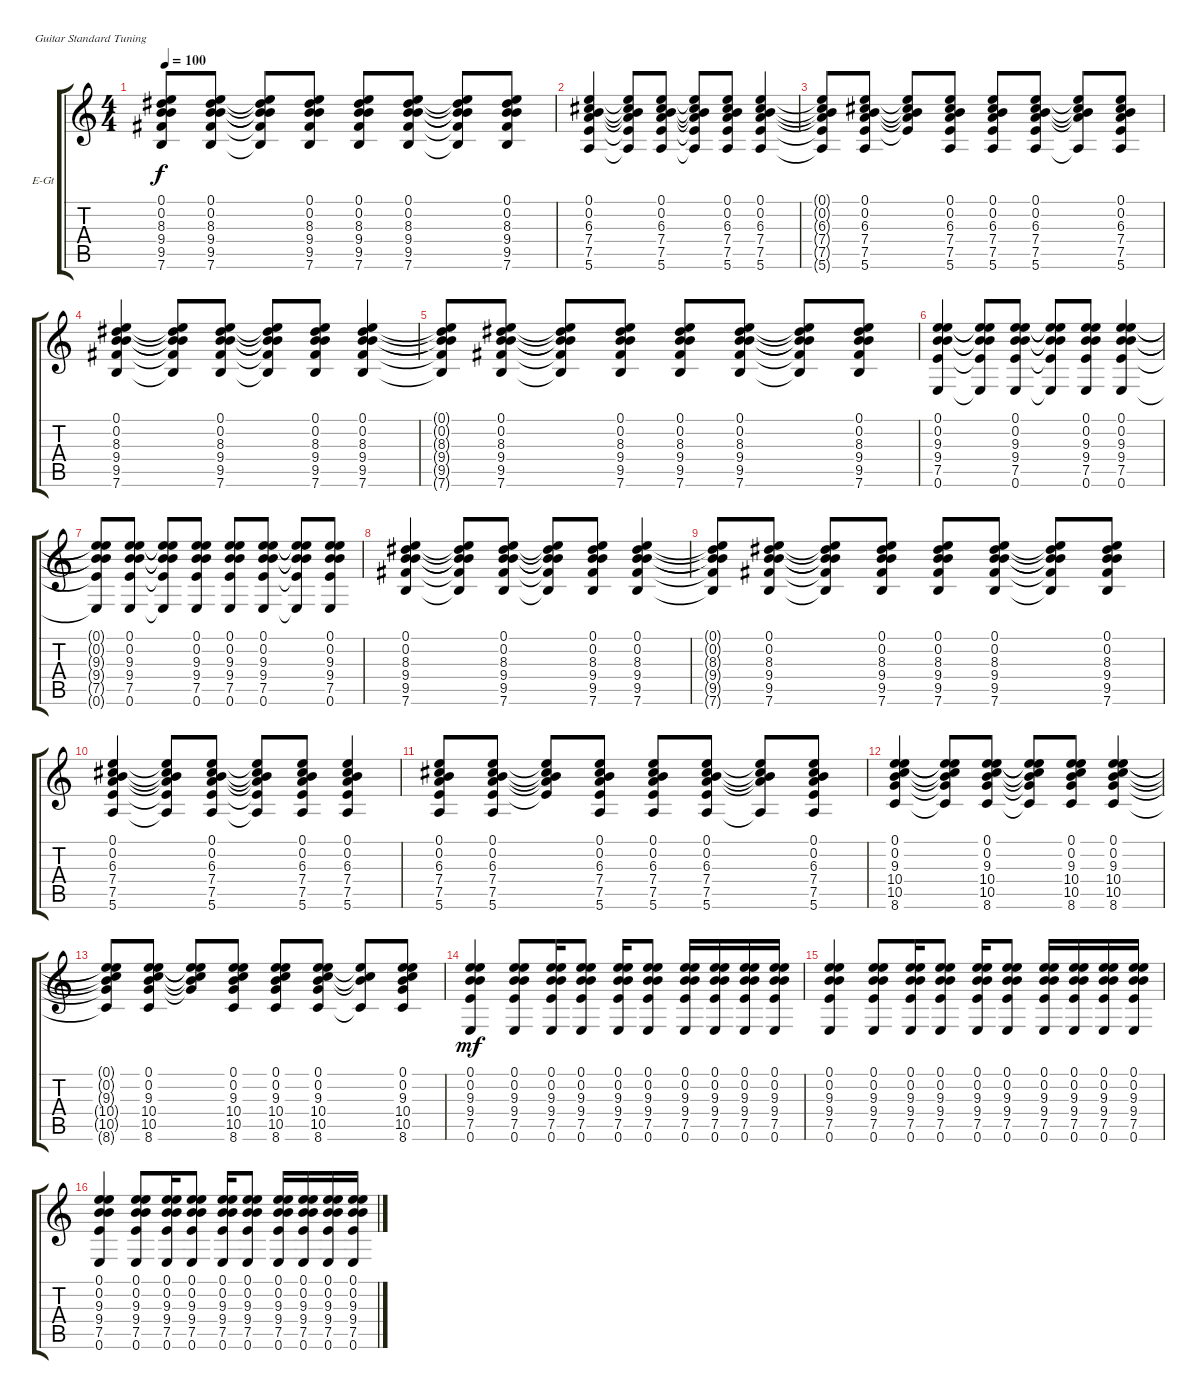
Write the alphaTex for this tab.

\defaultSystemsLayout 4
\bracketExtendMode groupsimilarinstruments
\firstSystemTrackNameOrientation horizontal
\otherSystemsTrackNameOrientation horizontal
\track ("Rythmic Guitar" "E-Gt") {instrument overdrivenguitar}
\staff {score tabs}
\tuning (E4 B3 G3 D3 A2 E2)
\ts (4 4)
\tempo 100
\clef g2
\scale
0.333333
\ks c
(0.1{t} 0.2{t} 8.3{t} 9.4{t} 9.5{t} 7.6{t}).8{dy f} (0.1 0.2 8.3 9.4 9.5 7.6).8 (0.1{t} 0.2{t} 8.3{t} 9.4{t} 9.5{t} 7.6{t}).8 (0.1 0.2 8.3 9.4 9.5 7.6).8 (0.1 0.2 8.3 9.4 9.5 7.6).8 (0.1 0.2 8.3 9.4 9.5 7.6).8 (0.1{t} 0.2{t} 8.3{t} 9.4{t} 9.5{t} 7.6{t}).8 (0.1 0.2 8.3 9.4 9.5 7.6).8 |
\scale
0.333333 (0.1 0.2 6.3 7.4 7.5 5.6).4 (0.1{t} 0.2{t} 6.3{t} 7.4{t} 7.5{t} 5.6{t}).8 (0.1 0.2 6.3 7.4 7.5 5.6).8 (0.1{t} 0.2{t} 6.3{t} 7.4{t} 7.5{t} 5.6{t}).8 (0.1 0.2 6.3 7.4 7.5 5.6).8 (0.1 0.2 6.3 7.4 7.5 5.6).4 |
\scale
0.333333 (0.1{t} 0.2{t} 6.3{t} 7.4{t} 7.5{t} 5.6{t}).8 (0.1 0.2 6.3 7.4 7.5 5.6).8 (0.1{t} 0.2{t} 6.3{t} 7.4{t} 7.5{t}).8 (0.1 0.2 6.3 7.4 7.5 5.6).8 (0.1 0.2 6.3 7.4 7.5 5.6).8 (0.1 0.2 6.3 7.4 7.5 5.6).8 (0.1{t} 0.2{t} 6.3{t} 7.4{t} 5.6{t}).8 (0.1 0.2 6.3 7.4 7.5 5.6).8 |
\scale
0.333333 (0.1 0.2 8.3 9.4 9.5 7.6).4 (0.1{t} 0.2{t} 8.3{t} 9.4{t} 9.5{t} 7.6{t}).8 (0.1 0.2 8.3 9.4 9.5 7.6).8 (0.1{t} 0.2{t} 8.3{t} 9.4{t} 9.5{t} 7.6{t}).8 (0.1 0.2 8.3 9.4 9.5 7.6).8 (0.1 0.2 8.3 9.4 9.5 7.6).4 |
\scale
0.333333 (0.1{t} 0.2{t} 8.3{t} 9.4{t} 9.5{t} 7.6{t}).8 (0.1 0.2 8.3 9.4 9.5 7.6).8 (0.1{t} 0.2{t} 8.3{t} 9.4{t} 9.5{t} 7.6{t}).8 (0.1 0.2 8.3 9.4 9.5 7.6).8 (0.1 0.2 8.3 9.4 9.5 7.6).8 (0.1 0.2 8.3 9.4 9.5 7.6).8 (0.1{t} 0.2{t} 8.3{t} 9.4{t} 9.5{t} 7.6{t}).8 (0.1 0.2 8.3 9.4 9.5 7.6).8 |
\scale
0.333333 (0.1 0.2 9.3 9.4 7.5 0.6).4 (0.1{t} 0.2{t} 9.3{t} 9.4{t} 7.5{t} 0.6{t}).8 (0.1 0.2 9.3 9.4 7.5 0.6).8 (0.1{t} 0.2{t} 9.3{t} 9.4{t} 7.5{t} 0.6{t}).8 (0.1 0.2 9.3 9.4 7.5 0.6).8 (0.1 0.2 9.3 9.4 7.5 0.6).4 |
\scale
0.333333 (0.1{t} 0.2{t} 9.3{t} 9.4{t} 7.5{t} 0.6{t}).8 (0.1 0.2 9.3 9.4 7.5 0.6).8 (0.1{t} 0.2{t} 9.3{t} 9.4{t} 7.5{t} 0.6{t}).8 (0.1 0.2 9.3 9.4 7.5 0.6).8 (0.1 0.2 9.3 9.4 7.5 0.6).8 (0.1 0.2 9.3 9.4 7.5 0.6).8 (0.1{t} 0.2{t} 9.3{t} 9.4{t} 7.5{t} 0.6{t}).8 (0.1 0.2 9.3 9.4 7.5 0.6).8 |
\scale
0.333333 (0.1 0.2 8.3 9.4 9.5 7.6).4 (0.1{t} 0.2{t} 8.3{t} 9.4{t} 9.5{t} 7.6{t}).8 (0.1 0.2 8.3 9.4 9.5 7.6).8 (0.1{t} 0.2{t} 8.3{t} 9.4{t} 9.5{t} 7.6{t}).8 (0.1 0.2 8.3 9.4 9.5 7.6).8 (0.1 0.2 8.3 9.4 9.5 7.6).4 |
\scale
0.333333 (0.1{t} 0.2{t} 8.3{t} 9.4{t} 9.5{t} 7.6{t}).8 (0.1 0.2 8.3 9.4 9.5 7.6).8 (0.1{t} 0.2{t} 8.3{t} 9.4{t} 9.5{t} 7.6{t}).8 (0.1 0.2 8.3 9.4 9.5 7.6).8 (0.1 0.2 8.3 9.4 9.5 7.6).8 (0.1 0.2 8.3 9.4 9.5 7.6).8 (0.1{t} 0.2{t} 8.3{t} 9.4{t} 9.5{t} 7.6{t}).8 (0.1 0.2 8.3 9.4 9.5 7.6).8 |
\scale
0.333333 (0.1 0.2 6.3 7.4 7.5 5.6).4 (0.1{t} 0.2{t} 6.3{t} 7.4{t} 7.5{t} 5.6{t}).8 (0.1 0.2 6.3 7.4 7.5 5.6).8 (0.1{t} 0.2{t} 6.3{t} 7.4{t} 7.5{t} 5.6{t}).8 (0.1 0.2 6.3 7.4 7.5 5.6).8 (0.1 0.2 6.3 7.4 7.5 5.6).4 |
\scale
0.333333 (0.1 0.2 6.3 7.4 7.5 5.6).8 (0.1 0.2 6.3 7.4 7.5 5.6).8 (0.1{t} 0.2{t} 6.3{t} 7.4{t} 7.5{t}).8 (0.1 0.2 6.3 7.4 7.5 5.6).8 (0.1 0.2 6.3 7.4 7.5 5.6).8 (0.1 0.2 6.3 7.4 7.5 5.6).8 (0.1{t} 0.2{t} 6.3{t} 7.4{t} 5.6{t}).8 (0.1 0.2 6.3 7.4 7.5 5.6).8 |
\scale
0.333333 (0.1 0.2 9.3 10.4 10.5 8.6).4 (0.1{t} 0.2{t} 9.3{t} 10.4{t} 10.5{t} 8.6{t}).8 (0.1 0.2 9.3 10.4 10.5 8.6).8 (0.1{t} 0.2{t} 9.3{t} 10.4{t} 10.5{t} 8.6{t}).8 (0.1 0.2 9.3 10.4 10.5 8.6).8 (0.1 0.2 9.3 10.4 10.5 8.6).4 |
\scale
0.333333 (0.1{t} 0.2{t} 9.3{t} 10.4{t} 10.5{t} 8.6{t}).8 (0.1 0.2 9.3 10.4 10.5 8.6).8 (0.1{t} 0.2{t} 9.3{t} 10.4{t} 10.5{t}).8 (0.1 0.2 9.3 10.4 10.5 8.6).8 (0.1 0.2 9.3 10.4 10.5 8.6).8 (0.1 0.2 9.3 10.4 10.5 8.6).8 (0.1{t} 0.2{t} 10.4{t} 8.6{t}).8 (0.1 0.2 9.3 10.4 10.5 8.6).8 |
\scale
0.333333 (0.6 7.5 9.4 9.3 0.2 0.1).4{dy mf} (0.6 7.5 9.4 9.3 0.2 0.1).8 (0.6 7.5 9.4 9.3 0.1 0.2).16 (0.1 0.2 9.3 9.4 7.5 0.6).8 (0.6 7.5 9.4 9.3 0.1 0.2).16 (0.1 0.2 9.3 9.4 7.5 0.6).8 (0.6 7.5 9.4 9.3 0.2 0.1).16 (0.6 7.5 9.4 9.3 0.2 0.1).16 (0.6 7.5 9.4 9.3 0.2 0.1).16 (0.6 7.5 9.4 9.3 0.2 0.1).16 |
\scale
0.333333 (0.6 7.5 9.4 9.3 0.2 0.1).4 (0.6 7.5 9.4 9.3 0.2 0.1).8 (0.6 7.5 9.4 9.3 0.1 0.2).16 (0.1 0.2 9.3 9.4 7.5 0.6).8 (0.6 7.5 9.4 9.3 0.1 0.2).16 (0.1 0.2 9.3 9.4 7.5 0.6).8 (0.6 7.5 9.4 9.3 0.2 0.1).16 (0.6 7.5 9.4 9.3 0.2 0.1).16 (0.6 7.5 9.4 9.3 0.2 0.1).16 (0.6 7.5 9.4 9.3 0.2 0.1).16 |
\scale
0.333333 (0.6 7.5 9.4 9.3 0.2 0.1).4 (0.6 7.5 9.4 9.3 0.2 0.1).8 (0.6 7.5 9.4 9.3 0.1 0.2).16 (0.1 0.2 9.3 9.4 7.5 0.6).8 (0.6 7.5 9.4 9.3 0.1 0.2).16 (0.1 0.2 9.3 9.4 7.5 0.6).8 (0.6 7.5 9.4 9.3 0.2 0.1).16 (0.6 7.5 9.4 9.3 0.2 0.1).16 (0.6 7.5 9.4 9.3 0.2 0.1).16 (0.6 7.5 9.4 9.3 0.2 0.1).16
